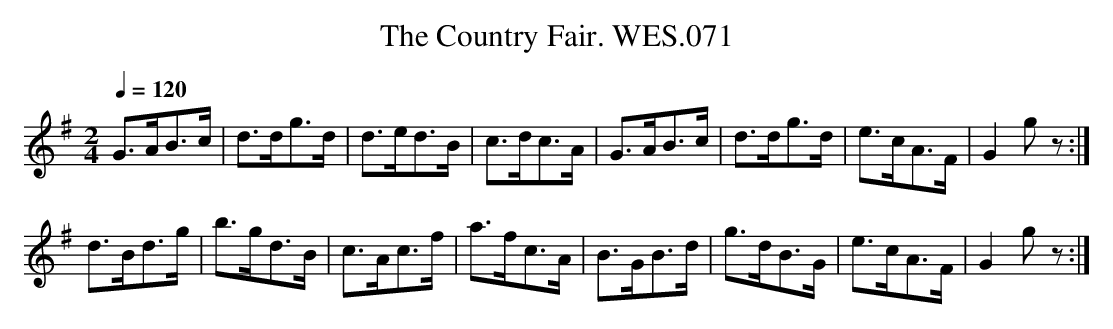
X:1
T:Country Fair. WES.071, The
M:2/4
L:1/8
Q:1/4=120
K:G
G>AB>c|d>dg>d|d>ed>B|c>dc>A|G>AB>c|d>dg>d|e>cA>F|G2gz:|
d>Bd>g|b>gd>B|c>Ac>f|a>fc>A|B>GB>d|g>dB>G|e>cA>F|G2gz :|
